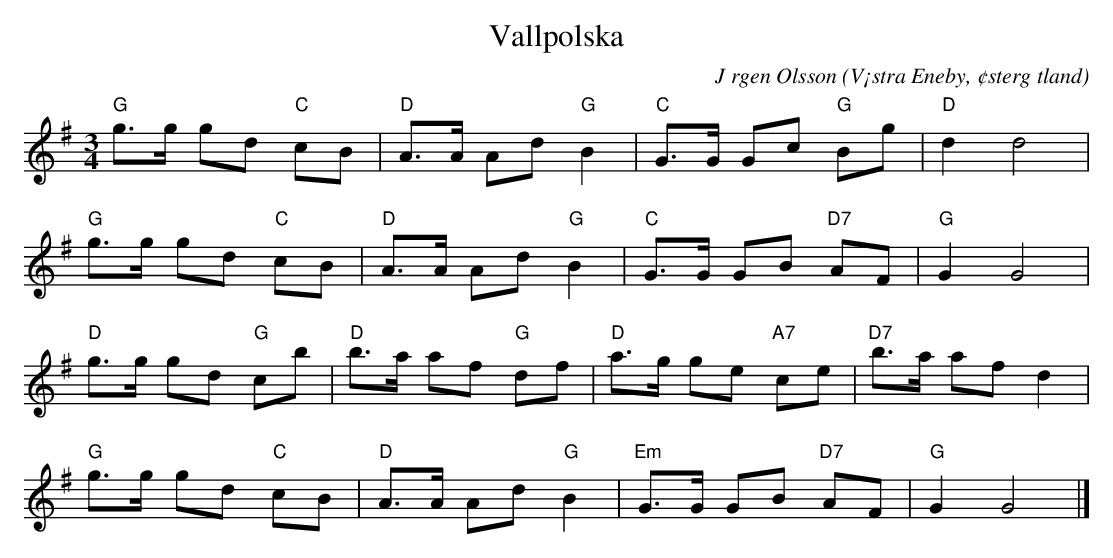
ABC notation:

X:1
T:Vallpolska
C:J rgen Olsson
O:V¡stra Eneby, ¢sterg tland
M:3/4
L:1/8
K:G
V:1
"G"g>g gd "C" cB| "D"A>A Ad "G"B2|"C"G>G Gc "G" Bg|"D"d2 d4|
"G"g>g gd "C" cB| "D"A>A Ad "G"B2|"C"G>G GB "D7" AF|"G"G2 G4|
"D"g>g gd "G" cb| "D"b>a af "G"df|"D"a>g ge "A7" ce|"D7"b>a af d2|
"G"g>g gd "C" cB| "D"A>A Ad "G"B2|"Em"G>G GB "D7" AF|"G"G2 G4|]
V:2
